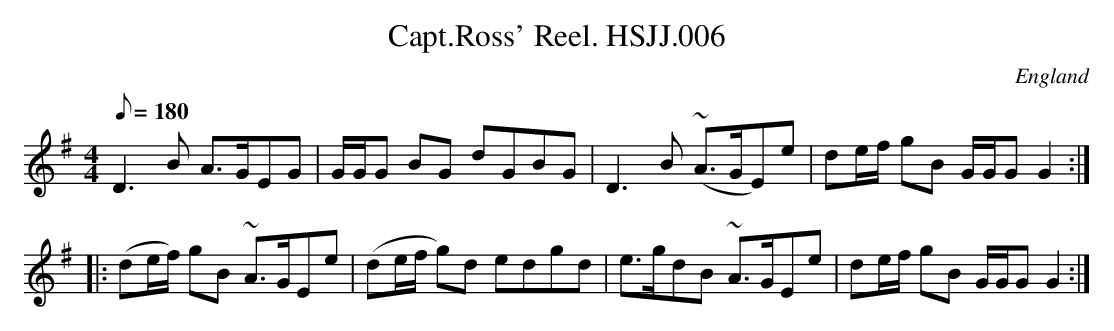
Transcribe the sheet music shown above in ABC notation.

X:1
T:Capt.Ross' Reel. HSJJ.006
M:4/4
L:1/8
Q:180
O:England
K:G
D3B A>GEG|G/G/G BG dGBG|D3B (~A>GE)e|de/f/ gB G/G/GG2:|!
|:(de/f/) gB ~A>GEe|(de/f/ g)d edgd|e>gdB ~A>GEe|de/f/ gB G/G/GG2:|]
